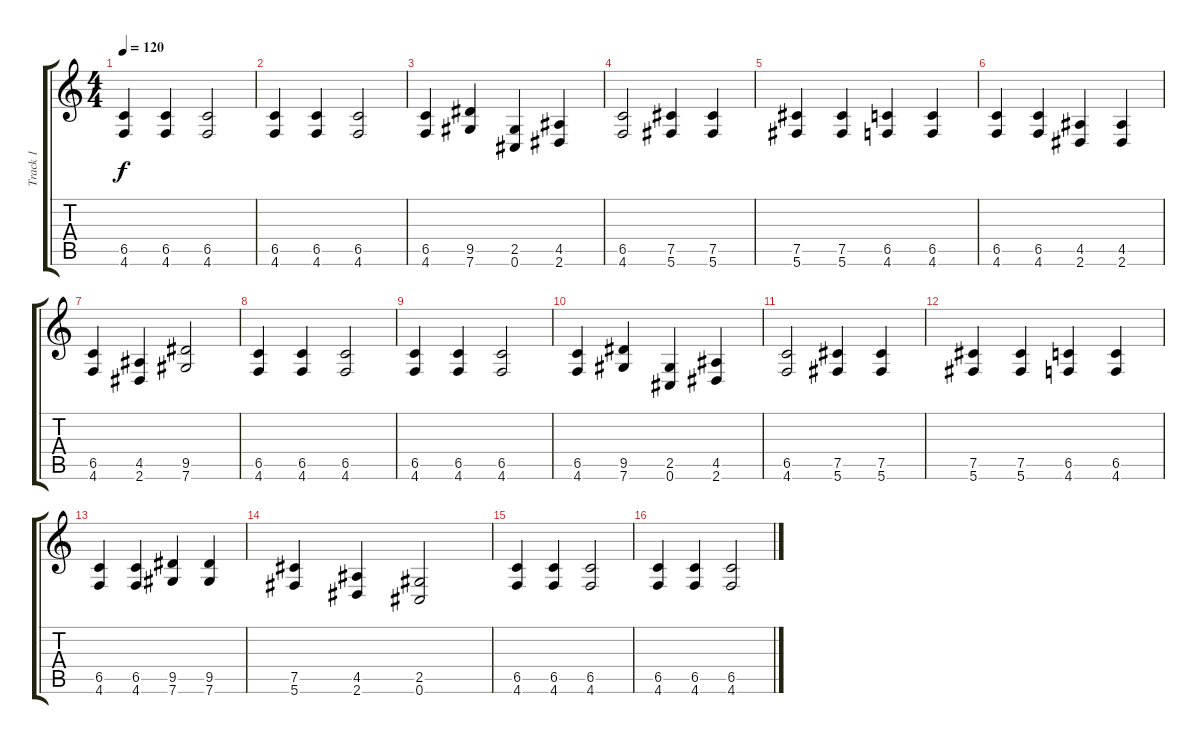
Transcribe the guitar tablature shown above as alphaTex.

\track ("Track 1" "Track 1") {instrument distortionguitar}
\staff {score tabs}
\tuning (Db4 Ab3 E3 Db3 Gb2 Db2) {hide}
\ts (4 4)
\tempo 120
\clef g2
\ks c
(6.5 4.6).4{dy f instrument distortionguitar} (6.5 4.6).4 (6.5 4.6).2 |
(6.5 4.6).4 (6.5 4.6).4 (6.5 4.6).2 |
(6.5 4.6).4 (9.5 7.6).4 (2.5 0.6).4 (4.5 2.6).4 |
(6.5 4.6).2 (7.5 5.6).4 (7.5 5.6).4 |
(7.5 5.6).4 (7.5 5.6).4 (6.5 4.6).4 (6.5 4.6).4 |
(6.5 4.6).4 (6.5 4.6).4 (4.5 2.6).4 (4.5 2.6).4 |
(6.5 4.6).4 (4.5 2.6).4 (9.5 7.6).2 |
(6.5 4.6).4 (6.5 4.6).4 (6.5 4.6).2 |
(6.5 4.6).4 (6.5 4.6).4 (6.5 4.6).2 |
(6.5 4.6).4 (9.5 7.6).4 (2.5 0.6).4 (4.5 2.6).4 |
(6.5 4.6).2 (7.5 5.6).4 (7.5 5.6).4 |
(7.5 5.6).4 (7.5 5.6).4 (6.5 4.6).4 (6.5 4.6).4 |
(6.5 4.6).4 (6.5 4.6).4 (9.5 7.6).4 (9.5 7.6).4 |
(7.5 5.6).4 (4.5 2.6).4 (2.5 0.6).2 |
(6.5 4.6).4 (6.5 4.6).4 (6.5 4.6).2 |
(6.5 4.6).4 (6.5 4.6).4 (6.5 4.6).2
